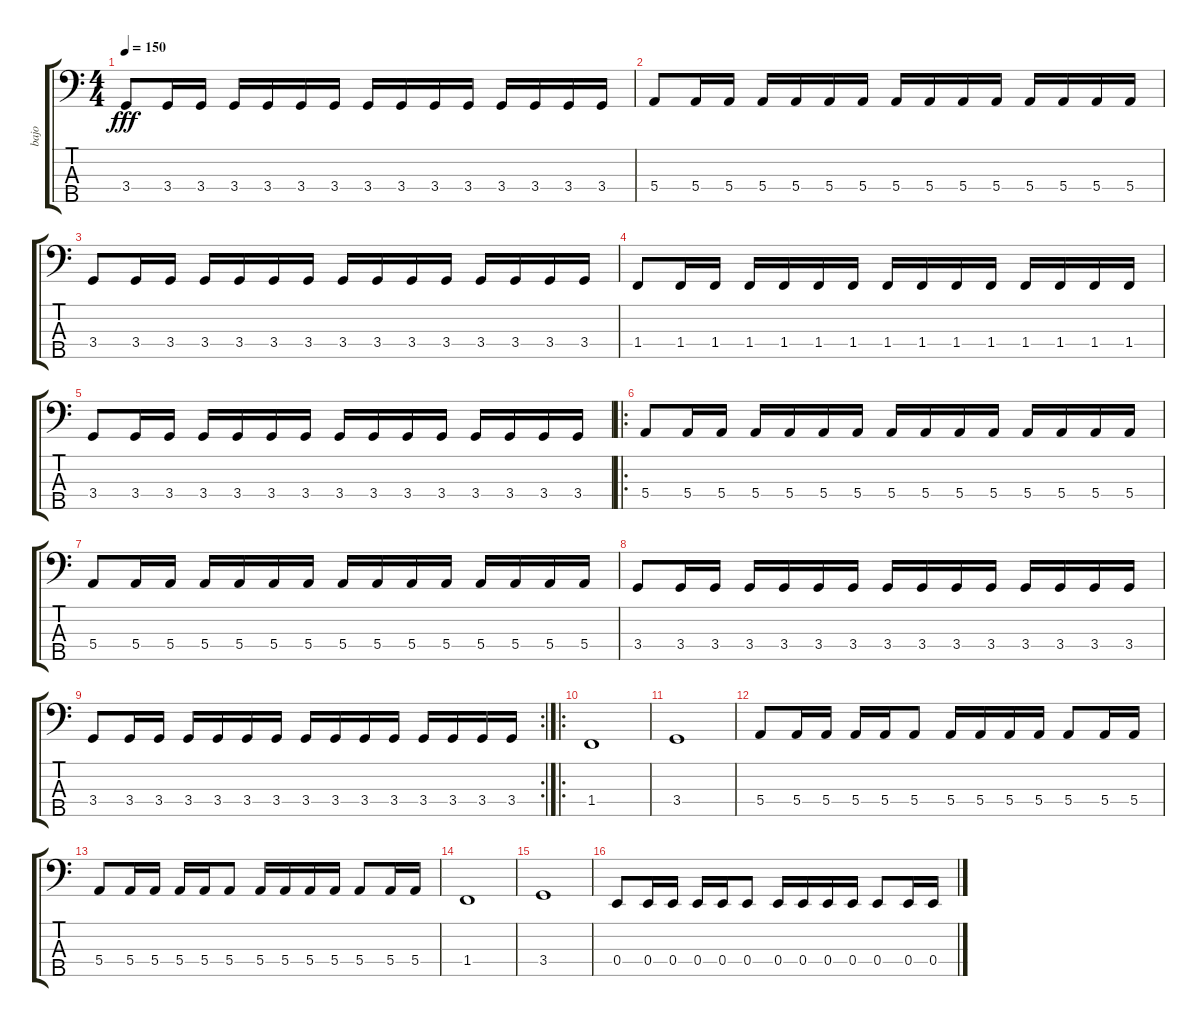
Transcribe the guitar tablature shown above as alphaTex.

\track ("bajo" "bajo") {instrument electricbassfinger}
\staff {score tabs}
\tuning (G2 D2 A1 E1 B0) {hide}
\ts (4 4)
\tempo 150
\clef f4
\ks c
3.4.8{dy fff} 3.4.16 3.4.16 3.4.16 3.4.16 3.4.16 3.4.16 3.4.16 3.4.16 3.4.16 3.4.16 3.4.16 3.4.16 3.4.16 3.4.16 |
5.4.8 5.4.16 5.4.16 5.4.16 5.4.16 5.4.16 5.4.16 5.4.16 5.4.16 5.4.16 5.4.16 5.4.16 5.4.16 5.4.16 5.4.16 |
3.4.8 3.4.16 3.4.16 3.4.16 3.4.16 3.4.16 3.4.16 3.4.16 3.4.16 3.4.16 3.4.16 3.4.16 3.4.16 3.4.16 3.4.16 |
1.4.8 1.4.16 1.4.16 1.4.16 1.4.16 1.4.16 1.4.16 1.4.16 1.4.16 1.4.16 1.4.16 1.4.16 1.4.16 1.4.16 1.4.16 |
3.4.8 3.4.16 3.4.16 3.4.16 3.4.16 3.4.16 3.4.16 3.4.16 3.4.16 3.4.16 3.4.16 3.4.16 3.4.16 3.4.16 3.4.16 |
\ro
5.4.8 5.4.16 5.4.16 5.4.16 5.4.16 5.4.16 5.4.16 5.4.16 5.4.16 5.4.16 5.4.16 5.4.16 5.4.16 5.4.16 5.4.16 |
5.4.8 5.4.16 5.4.16 5.4.16 5.4.16 5.4.16 5.4.16 5.4.16 5.4.16 5.4.16 5.4.16 5.4.16 5.4.16 5.4.16 5.4.16 |
3.4.8 3.4.16 3.4.16 3.4.16 3.4.16 3.4.16 3.4.16 3.4.16 3.4.16 3.4.16 3.4.16 3.4.16 3.4.16 3.4.16 3.4.16 |
\rc 2
3.4.8 3.4.16 3.4.16 3.4.16 3.4.16 3.4.16 3.4.16 3.4.16 3.4.16 3.4.16 3.4.16 3.4.16 3.4.16 3.4.16 3.4.16 |
\ro
1.4.1 |
3.4.1 |
5.4.8 5.4.16 5.4.16 5.4.16 5.4.16 5.4.8 5.4.16 5.4.16 5.4.16 5.4.16 5.4.8 5.4.16 5.4.16 |
5.4.8 5.4.16 5.4.16 5.4.16 5.4.16 5.4.8 5.4.16 5.4.16 5.4.16 5.4.16 5.4.8 5.4.16 5.4.16 |
1.4.1 |
3.4.1 |
0.4.8 0.4.16 0.4.16 0.4.16 0.4.16 0.4.8 0.4.16 0.4.16 0.4.16 0.4.16 0.4.8 0.4.16 0.4.16
